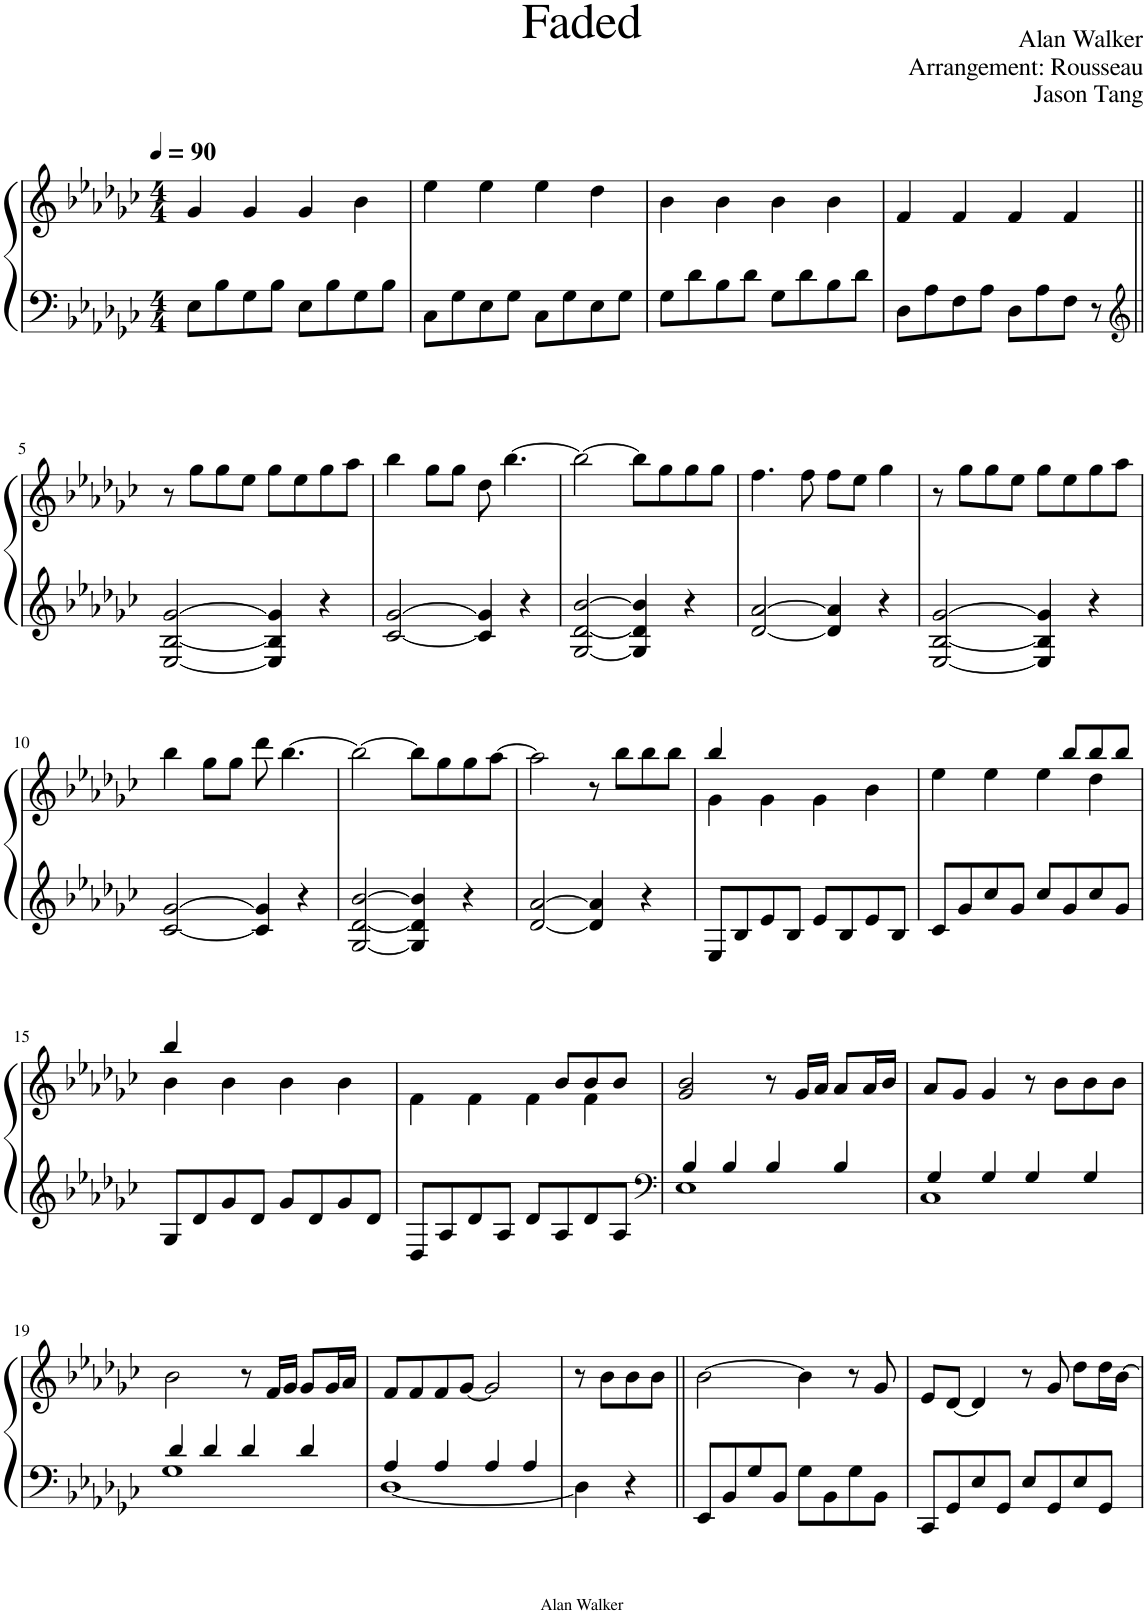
**kern	**kern
*part1	*part1
*staff2	*staff1
*I"Piano	*
*I'Pno.	*
*clefF4	*clefG2
*k[b-e-a-d-g-c-]	*k[b-e-a-d-g-c-]
*M4/4	*M4/4
*MM90	*MM90
=1	=1
8E-\L	4g-/
8B-\	.
8G-\	4g-/
8B-\J	.
8E-\L	4g-/
8B-\	.
8G-\	4b-\
8B-\J	.
=2	=2
8C-\L	4ee-\
8G-\	.
8E-\	4ee-\
8G-\J	.
8C-\L	4ee-\
8G-\	.
8E-\	4dd-\
8G-\J	.
=3	=3
8G-\L	4b-\
8d-\	.
8B-\	4b-\
8d-\J	.
8G-\L	4b-\
8d-\	.
8B-\	4b-\
8d-\J	.
=4	=4
8D-\L	4f/
8A-\	.
8F\	4f/
8A-\J	.
8D-\L	4f/
8A-\	.
8F\J	4f/
8r	.
!!LO:LB:g=z
=5||	=5||
*clefG2	*
[2E-/ [2B-/ [2g-/	8r
.	8gg-\L
.	8gg-\
.	8ee-\J
4E-/] 4B-/] 4g-/]	8gg-\L
.	8ee-\
4r	8gg-\
.	8aa-\J
=6	=6
[2c-/ [2g-/	4bb-\
.	8gg-\L
.	8gg-\J
4c-/] 4g-/]	8dd-\
.	[4.bb-\
4r	.
=7	=7
[2G-/ [2d-/ [2b-/	2bb-\_
4G-/] 4d-/] 4b-/]	8bb-\L]
.	8gg-\
4r	8gg-\
.	8gg-\J
=8	=8
[2d-/ [2a-/	4.ff\
.	8ff\
4d-/] 4a-/]	8ff\L
.	8ee-\J
4r	4gg-\
=9	=9
[2E-/ [2B-/ [2g-/	8r
.	8gg-\L
.	8gg-\
.	8ee-\J
4E-/] 4B-/] 4g-/]	8gg-\L
.	8ee-\
4r	8gg-\
.	8aa-\J
!!LO:LB:g=z
=10	=10
[2c-/ [2g-/	4bb-\
.	8gg-\L
.	8gg-\J
4c-/] 4g-/]	8ddd-\
.	[4.bb-\
4r	.
=11	=11
[2G-/ [2d-/ [2b-/	2bb-\_
4G-/] 4d-/] 4b-/]	8bb-\L]
.	8gg-\
!	!LO:N:head=solid
4r	8gg-\
.	[8aa-\J
=12	=12
[2d-/ [2a-/	2aa-\]
4d-/] 4a-/]	8r
.	8bb-\L
4r	8bb-\
.	8bb-\J
=13	=13
*	*^
8E-/L	4g-\	4bb-/
8B-/	.	.
8e-/	4g-\	2.ryy
8B-/J	.	.
8e-/L	4g-\	.
8B-/	.	.
8e-/	4b-\	.
8B-/J	.	.
=14	=14	=14
8c-/L	4ee-\	8ryy
*	*v	*v
8g-/	.
8cc-/	4ee-\
8g-/J	.
8cc-/L	4ee-\
*	*^
8g-/	.	8bb-/L
8cc-/	4dd-\	8bb-/
8g-/J	.	8bb-/J
!!LO:LB:g=z	!!
=15	=15	=15
8G-/L	4b-\	4bb-/
8d-/	.	.
8g-/	4b-\	2.ryy
8d-/J	.	.
8g-/L	4b-\	.
8d-/	.	.
8g-/	4b-\	.
8d-/J	.	.
=16	=16	=16
8D-/L	4f\	8ryy
*	*v	*v
8A-/	.
8d-/	4f\
8A-/J	.
8d-/L	4f\
*	*^
8A-/	.	8b-/L
8d-/	4f\	8b-/
8A-/J	.	8b-/J
*	*v	*v
=17	=17
*clefF4	*
*^	*
1E-	4B-/	2g-/ 2b-/
.	4B-/	.
.	4B-/	8r
.	.	16g-/LL
.	.	16a-/JJ
.	4B-/	8a-/L
.	.	16a-/L
.	.	16b-/JJ
=18	=18	=18
1C-	4G-/	8a-/L
.	.	8g-/J
.	4G-/	4g-/
.	4G-/	8r
.	.	8b-\L
.	4G-/	8b-\
.	.	8b-\J
!!LO:LB:g=z
=19	=19	=19
1G-	4d-/	2b-\
.	4d-/	.
.	4d-/	8r
.	.	16f/LL
.	.	16g-/JJ
.	4d-/	8g-/L
.	.	16g-/L
.	.	16a-/JJ
=20	=20	=20
[1D-	4A-/	8f/L
.	.	8f/
.	4A-/	8f/
.	.	[8g-/J
.	4A-/	2g-/]
.	4A-/	.
*v	*v	*
=21	=21
4D-\]	8r
.	8b-\L
4r	8b-\
.	8b-\J
=22||	=22||
8EE-/L	[2b-\
8BB-/	.
8G-/	.
8BB-/J	.
8G-\L	4b-\]
8BB-\	.
8G-\	8r
8BB-\J	8g-/
=23	=23
8CC-/L	8e-/L
8GG-/	[8d-/J
8E-/	4d-/]
8GG-/J	.
8E-/L	8r
8GG-/	8g-/
8E-/	8dd-\L
8GG-/J	16dd-\L
.	[16b-\JJ
=	=
*-	*-
